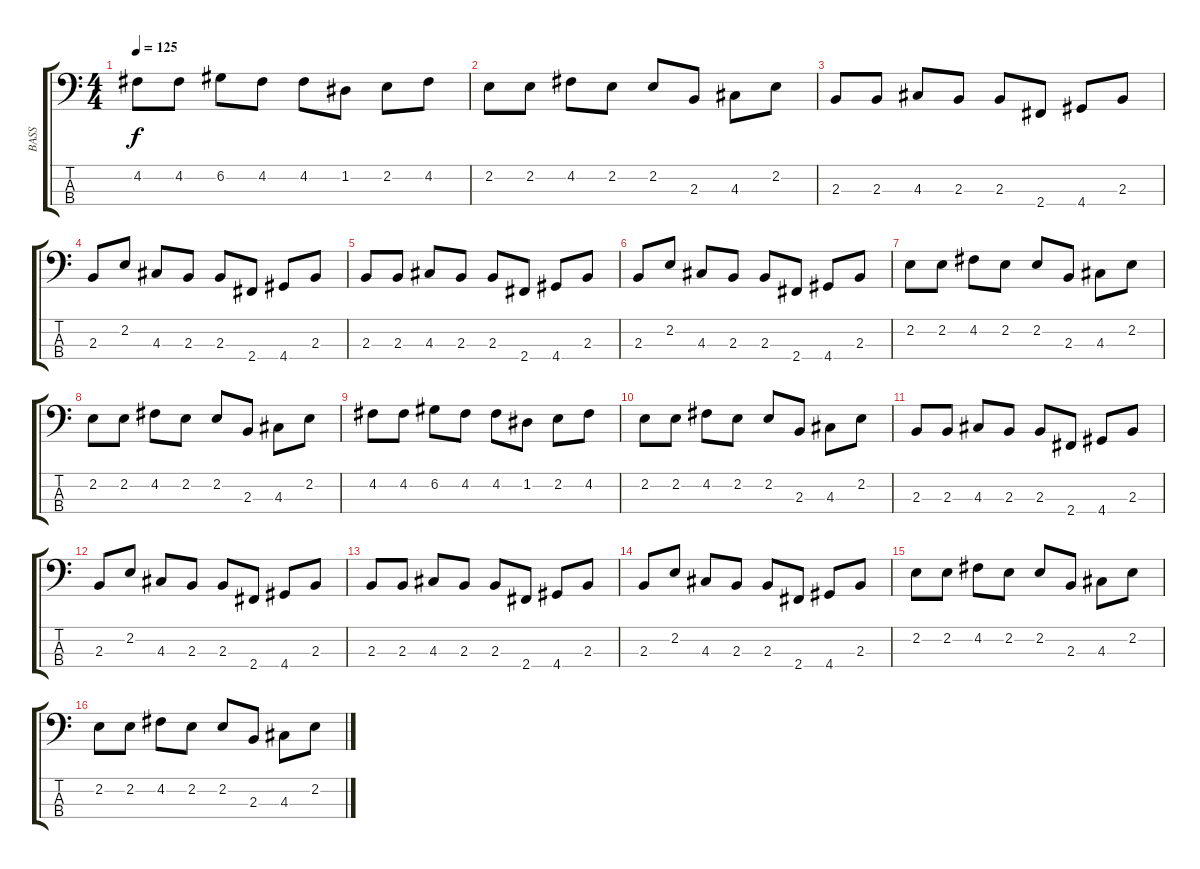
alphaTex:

\track ("BASS" "BASS") {instrument electricbassfinger}
\staff {score tabs}
\tuning (G2 D2 A1 E1) {hide}
\ts (4 4)
\tempo 125
\clef f4
\ks c
4.2.8{dy f} 4.2.8 6.2.8 4.2.8 4.2.8 1.2.8 2.2.8 4.2.8 |
2.2.8 2.2.8 4.2.8 2.2.8 2.2.8 2.3.8 4.3.8 2.2.8 |
2.3.8 2.3.8 4.3.8 2.3.8 2.3.8 2.4.8 4.4.8 2.3.8 |
2.3.8 2.2.8 4.3.8 2.3.8 2.3.8 2.4.8 4.4.8 2.3.8 |
2.3.8 2.3.8 4.3.8 2.3.8 2.3.8 2.4.8 4.4.8 2.3.8 |
2.3.8 2.2.8 4.3.8 2.3.8 2.3.8 2.4.8 4.4.8 2.3.8 |
2.2.8 2.2.8 4.2.8 2.2.8 2.2.8 2.3.8 4.3.8 2.2.8 |
2.2.8 2.2.8 4.2.8 2.2.8 2.2.8 2.3.8 4.3.8 2.2.8 |
4.2.8 4.2.8 6.2.8 4.2.8 4.2.8 1.2.8 2.2.8 4.2.8 |
2.2.8 2.2.8 4.2.8 2.2.8 2.2.8 2.3.8 4.3.8 2.2.8 |
2.3.8 2.3.8 4.3.8 2.3.8 2.3.8 2.4.8 4.4.8 2.3.8 |
2.3.8 2.2.8 4.3.8 2.3.8 2.3.8 2.4.8 4.4.8 2.3.8 |
2.3.8 2.3.8 4.3.8 2.3.8 2.3.8 2.4.8 4.4.8 2.3.8 |
2.3.8 2.2.8 4.3.8 2.3.8 2.3.8 2.4.8 4.4.8 2.3.8 |
2.2.8 2.2.8 4.2.8 2.2.8 2.2.8 2.3.8 4.3.8 2.2.8 |
2.2.8 2.2.8 4.2.8 2.2.8 2.2.8 2.3.8 4.3.8 2.2.8
